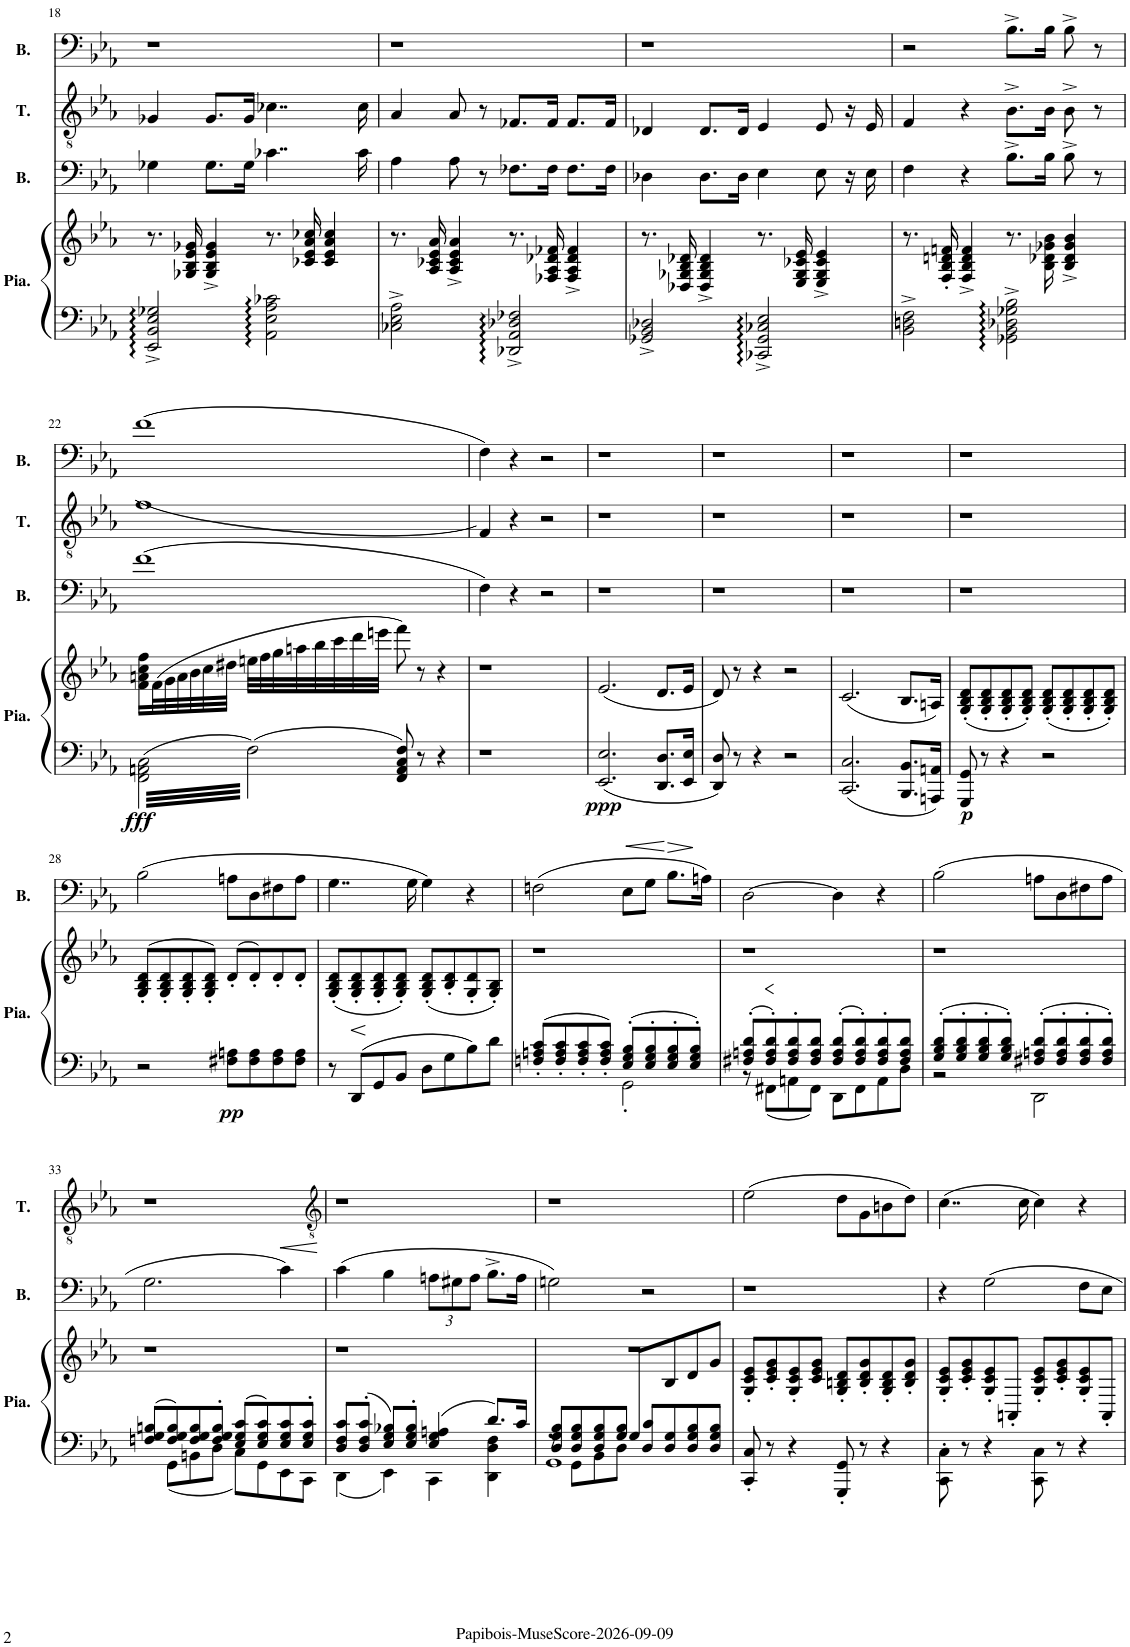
**kern	**kern	**dynam	**kern	**kern	**kern	**dynam	**kern
*part5	*part5	*part5	*part4	*part3	*part2	*part2	*part1
*staff6	*staff5	*staff5/6	*staff4	*staff3	*staff2	*staff2	*staff1
*I"Piano	*	*	*I"Basse	*I"Ténor	*I"Basse	*	*I"Ténor
*I'Pia.	*	*	*I'B.	*I'T.	*I'B.	*	*I'T.
!!LO:PB:g=z
*clefF4	*clefG2	*	*clefF4	*clefGv2	*clefF4	*	*clefGv2
*k[b-e-a-]	*k[b-e-a-]	*	*k[b-e-a-]	*k[b-e-a-]	*k[b-e-a-]	*	*k[b-e-a-]
*M4/4	*M4/4	*	*M4/4	*M4/4	*M4/4	*	*M4/4
*met(c)	*met(c)	*	*met(c)	*met(c)	*met(c)	*	*met(c)
=18	=18	=18	=18	=18	=18	=18	=18
2EE-/::^ 2BB-/::^ 2E-/::^ 2G-X/::^	8.r	.	4G-X\	4G-X/	1r	.	1r
.	16G-X/ 16B-/ 16e-/ 16g-X/	.	.	.	.	.	.
.	4G-/^ 4B-/^ 4e-/^ 4g-/^	.	8.G-\L	8.G-/L	.	.	.
.	.	.	16G-\Jk	16G-/Jk	.	.	.
2AA-\:: 2E-\:: 2A-\:: 2c-X\::	8.r	.	4..c-X\	4..c-X\	.	.	.
.	16c-X/ 16e-/ 16a-/ 16cc-X/	.	.	.	.	.	.
.	4c-/ 4e-/ 4a-/ 4cc-/	.	.	.	.	.	.
.	.	.	16c-\	16c-\	.	.	.
=19	=19	=19	=19	=19	=19	=19	=19
2C-X\^ 2E-\^ 2A-\^	8.r	.	4A-\	4A-/	1r	.	1r
.	16A-/ 16c-X/ 16e-/ 16a-/	.	.	.	.	.	.
.	4A-/^ 4c-/^ 4e-/^ 4a-/^	.	8A-\	8A-/	.	.	.
.	.	.	8r	8r	.	.	.
2DD-X/::^ 2AA-/::^ 2D-X/::^ 2F-X/::^	8.r	.	8.F-X\L	8.F-X/L	.	.	.
.	16F-X/ 16A-/ 16d-X/ 16f-X/	.	16F-\Jk	16F-/Jk	.	.	.
.	4F-/^ 4A-/^ 4d-/^ 4f-/^	.	8.F-\L	8.F-/L	.	.	.
.	.	.	16F-\Jk	16F-/Jk	.	.	.
=20	=20	=20	=20	=20	=20	=20	=20
2GG-X/^ 2BB-/^ 2D-X/^	8.r	.	4D-X\	4D-X/	1r	.	1r
.	16D-X/ 16G-X/ 16B-/ 16d-X/	.	.	.	.	.	.
.	4D-/^ 4G-/^ 4B-/^ 4d-/^	.	8.D-\L	8.D-/L	.	.	.
.	.	.	16D-\Jk	16D-/Jk	.	.	.
2CC-X/::^ 2GG-/::^ 2C-X/::^ 2E-/::^	8.r	.	4E-\	4E-/	.	.	.
.	16E-/ 16G-/ 16c-X/ 16e-/	.	.	.	.	.	.
.	4E-/^ 4G-/^ 4c-/^ 4e-/^	.	8E-\	8E-/	.	.	.
.	.	.	16r	16r	.	.	.
.	.	.	16E-\	16E-/	.	.	.
=21	=21	=21	=21	=21	=21	=21	=21
2BB-\^ 2Dn\^ 2F\^	8.r	.	4F\	4F/	2r	.	1r
.	16F/' 16B-/' 16dn/' 16fn/'	.	.	.	.	.	.
.	4F/^ 4B-/^ 4d/^ 4f/^	.	4r	4r	.	.	.
2GG-X\::^ 2BB-\::^ 2D-X\::^ 2G-X\::^ 2B-\::^	8.r	.	8.B-^\L	8.B-^\L	8.B-^\L	.	.
.	16B-\ 16d-X\ 16g-X\ 16b-\	.	16B-\Jk	16B-\Jk	16B-\Jk	.	.
.	4B-/^ 4d-/^ 4g-/^ 4b-/^	.	8B-^\	8B-^\	8B-^\	.	.
.	.	.	8r	8r	8r	.	.
!!LO:LB:g=z
=22	=22	=22	=22	=22	=22	=22	=22
!	!	!LO:DY:b=2	!	!	!	!	!
6.FF\ 6.AAn\ 6.C\	16f\ 16an\ 16cc\ 16ff\LL	fff	(>1f	(<1f	(>1f	.	1r
.	(32f\L	.	.	.	.	.	.
.	32g\	.	.	.	.	.	.
.	32a\	.	.	.	.	.	.
.	32b-\	.	.	.	.	.	.
.	32cc\	.	.	.	.	.	.
.	32dd#X\JJJ	.	.	.	.	.	.
6.F\	32een\LLL	.	.	.	.	.	.
.	32ff\	.	.	.	.	.	.
.	32gg\	.	.	.	.	.	.
.	32aan\	.	.	.	.	.	.
.	32bb-\	.	.	.	.	.	.
.	32ccc\	.	.	.	.	.	.
.	32ddd\	.	.	.	.	.	.
.	32eeen\JJJ	.	.	.	.	.	.
8FF/ 8AA/ 8C/ 8F/	8fff\)	.	.	.	.	.	.
8r	8r	.	.	.	.	.	.
4r	4r	.	.	.	.	.	.
=23	=23	=23	=23	=23	=23	=23	=23
1r	1r	.	4F\)	4F/)	4F\)	.	1r
.	.	.	4r	4r	4r	.	.
.	.	.	2r	2r	2r	.	.
=24	=24	=24	=24	=24	=24	=24	=24
!	!	!LO:DY:b=2	!	!	!	!	!
2.EE-/ 2.E-/	(<2.e-/	ppp	1r	1r	1r	.	1r
8.DD/ 8.D/L	8.d/L	.	.	.	.	.	.
16EE-/ 16E-/Jk	16e-/Jk	.	.	.	.	.	.
=25	=25	=25	=25	=25	=25	=25	=25
8DD/ 8D/	8d/)	.	1r	1r	1r	.	1r
8r	8r	.	.	.	.	.	.
4r	4r	.	.	.	.	.	.
2r	2r	.	.	.	.	.	.
=26	=26	=26	=26	=26	=26	=26	=26
2.CC/ 2.C/	(<2.c/	.	1r	1r	1r	.	1r
8.BBB-/ 8.BB-/L	8.B-/L	.	.	.	.	.	.
16AAAn/ 16AAn/Jk	16An/Jk)	.	.	.	.	.	.
=27	=27	=27	=27	=27	=27	=27	=27
!	!	!LO:DY:b=2	!	!	!	!	!
8GGG/ 8GG/	(<8G/' 8B-/' 8d/'L	p	1r	1r	1r	.	1r
8r	8G/' 8B-/' 8d/'	.	.	.	.	.	.
4r	8G/' 8B-/' 8d/'	.	.	.	.	.	.
.	8G/' 8B-/' 8d/'J)	.	.	.	.	.	.
2r	(<8G/' 8B-/' 8d/'L	.	.	.	.	.	.
.	8G/' 8B-/' 8d/'	.	.	.	.	.	.
.	8G/' 8B-/' 8d/'	.	.	.	.	.	.
.	8G/' 8B-/' 8d/'J)	.	.	.	.	.	.
!!LO:LB:g=z
=28	=28	=28	=28	=28	=28	=28	=28
2r	(>8G/' 8B-/' 8d/'L	.	1r	1r	(>2B-\	.	1r
.	8G/' 8B-/' 8d/'	.	.	.	.	.	.
.	8G/' 8B-/' 8d/'	.	.	.	.	.	.
.	8G/' 8B-/' 8d/'J)	.	.	.	.	.	.
!	!	!LO:DY:b=2	!	!	!	!	!
8F#X\ 8An\L	(>8d'/L	pp	.	.	8An\L	.	.
8F#\ 8A\	8d'/)	.	.	.	8D\	.	.
8F#\ 8A\	8d'/	.	.	.	8F#X\	.	.
8F#\ 8A\J	8d'/J	.	.	.	8A\J	.	.
=29	=29	=29	=29	=29	=29	=29	=29
8r	(<8G/' 8B-/' 8d/'L	.	1r	1r	4..G\	.	1r
8DD/L	8G/' 8B-/' 8d/'	.	.	.	.	.	.
8GG/	8G/' 8B-/' 8d/'	.	.	.	.	.	.
8BB-/J	8G/' 8B-/' 8d/'J)	.	.	.	.	.	.
.	.	.	.	.	16G\	.	.
8D\L	(<8G/' 8B-/' 8d/'L	.	.	.	4G\)	.	.
8G\	8B-/' 8d/'	.	.	.	.	.	.
8B-\	8G/' 8d/'	.	.	.	4r	.	.
8d\J	8G/' 8B-/'J)	.	.	.	.	.	.
=30	=30	=30	=30	=30	=30	=30	=30
*^	*	*	*	*	*	*	*
8Fn/' 8An/' 8c/'L	2ryy	1r	.	1r	1r	(>2Fn\	.	1r
8F/' 8A/' 8c/'	.	.	.	.	.	.	.	.
8F/' 8A/' 8c/'	.	.	.	.	.	.	.	.
8F/' 8A/' 8c/'J	.	.	.	.	.	.	.	.
!	!	!	!	!	!	!	!LO:HP:b	!
8E-/' 8G/' 8B-/'L	2GG'\	.	.	.	.	8E-\L	<	.
8E-/' 8G/' 8B-/'	.	.	.	.	.	8G\J	[	.
!	!	!	!	!	!	!	!LO:HP:b	!
8E-/' 8G/' 8B-/'	.	.	.	.	.	8.B-\L	>	.
8E-/' 8G/' 8B-/'J	.	.	.	.	.	.	.	.
.	.	.	.	.	.	16An\Jk)	]	.
=31	=31	=31	=31	=31	=31	=31	=31	=31
8F#X/' 8An/' 8d/'L	8r	1r	.	1r	1r	[2D\	.	1r
8F#/' 8A/' 8d/'	8FF#X\L	.	.	.	.	.	.	.
8F#/' 8A/' 8d/'	8AAn\	.	.	.	.	.	.	.
8F#/ 8A/ 8d/J	8FF#\J	.	.	.	.	.	.	.
8F#/' 8A/' 8d/'L	8DD\L	.	.	.	.	4D\]	.	.
8F#/' 8A/' 8d/'	8FF#\	.	.	.	.	.	.	.
8F#/' 8A/' 8d/'	8AA\	.	.	.	.	4r	.	.
8F#/ 8A/ 8d/J	8D\J	.	.	.	.	.	.	.
=32	=32	=32	=32	=32	=32	=32	=32	=32
8G/' 8B-/' 8d/'L	2r	1r	.	1r	1r	(>2B-\	.	1r
8G/' 8B-/' 8d/'	.	.	.	.	.	.	.	.
8G/' 8B-/' 8d/'	.	.	.	.	.	.	.	.
8G/' 8B-/' 8d/'J	.	.	.	.	.	.	.	.
8F#X/' 8An/' 8d/'L	2DD\	.	.	.	.	8An\L	.	.
8F#/' 8A/' 8d/'	.	.	.	.	.	8D\	.	.
8F#/' 8A/' 8d/'	.	.	.	.	.	8F#X\	.	.
8F#/' 8A/' 8d/'J	.	.	.	.	.	8A\J	.	.
!!LO:LB:g=z
=33	=33	=33	=33	=33	=33	=33	=33	=33
8Fn/ 8G/ 8Bn/L	8ryy	1r	.	1r	1r	2.G\	.	1r
8F/ 8G/ 8B/	8GG\L	.	.	.	.	.	.	.
8F/ 8G/ 8B/	8BBn\	.	.	.	.	.	.	.
8F/' 8G/' 8B/'J	8D\J	.	.	.	.	.	.	.
8E-/ 8G/ 8c/L	8C\L	.	.	.	.	.	.	.
8E-/ 8G/ 8c/	8GG\	.	.	.	.	.	.	.
!	!	!	!	!	!	!	!LO:HP:b	!
8E-/ 8G/ 8c/	8EE-\	.	.	.	.	4c\)	<	.
8E-/' 8G/' 8c/'J	8CC\J	.	.	.	.	.	.	.
*v	*v	*	*	*	*	*	*	*
.	.	.	.	.	.	[	.
=34	=34	=34	=34	=34	=34	=34	=34
*	*	*	*	*	*	*	*clefGv2
*^	*	*	*	*	*	*	*
8D/ 8F/ 8c/L	4DD\	1r	.	1r	1r	(>4c\	.	1r
8D/' 8F/' 8c/'J	.	.	.	.	.	.	.	.
8E-/ 8G/ 8B-X/L	4EE-\	.	.	.	.	4B-\	.	.
8E-/' 8G/' 8B-/'J	.	.	.	.	.	.	.	.
*	*	*	*	*	*	*Xbrackettup	*	*
4E-/ 4G/ 4An/	4CC\	.	.	.	.	12An\L	.	.
.	.	.	.	.	.	12G#X\	.	.
.	.	.	.	.	.	12A\J	.	.
8.d/L	4DD\ 4D\ 4F\	.	.	.	.	8.B-^\L	.	.
16c/Jk	.	.	.	.	.	16A\Jk	.	.
=35	=35	=35	=35	=35	=35	=35	=35	=35
*	*^	*^	*	*	*	*	*	*
8D/ 8G/ 8B-/L	8r	1GG	1r	8ryy	.	1r	1r	2Gn\)	.	1r
*	*	*	*v	*v	*	*	*	*	*	*
8D/ 8G/ 8B-/	8GG\L	.	.	.	.	.	.	.	.
8D/ 8G/ 8B-/	8BB-\	.	.	.	.	.	.	.	.
8G/ 8B-/J	8D\J	.	.	.	.	.	.	.	.
8D/ 8B-/L	8G/L	.	.	.	.	.	2r	.	.
*	*	*	*^	*	*	*	*	*	*
8D/ 8G/	4.ryy	.	.	8B-/	.	.	.	.	.	.
8D/ 8G/ 8B-/	.	.	.	8d/	.	.	.	.	.	.
8D/ 8G/ 8B-/J	.	.	.	8g/J	.	.	.	.	.	.
*v	*v	*v	*	*	*	*	*	*	*	*
*	*v	*v	*	*	*	*	*	*
=36	=36	=36	=36	=36	=36	=36	=36
8CC/' 8C/'	8G/' 8c/' 8e-/'L	.	1r	1r	1r	.	(>2e-\
8r	8c/' 8e-/' 8g/'	.	.	.	.	.	.
4r	8G/' 8c/' 8e-/'	.	.	.	.	.	.
.	8c/ 8e-/ 8g/J	.	.	.	.	.	.
8GGG/' 8GG/'	8G/' 8Bn/' 8d/'L	.	.	.	.	.	8d\L
8r	8B/' 8d/' 8g/'	.	.	.	.	.	8G\
4r	8G/' 8B/' 8d/'	.	.	.	.	.	8Bn\
.	8B/' 8d/' 8g/'J	.	.	.	.	.	8d\J)
=37	=37	=37	=37	=37	=37	=37	=37
8CC\' 8C\'	8G/' 8c/' 8e-/'L	.	1r	1r	4r	.	(>4..c\
8r	8c/' 8e-/' 8g/'	.	.	.	.	.	.
4r	8G/' 8c/' 8e-/'	.	.	.	2G\	.	.
.	8AAn'/J	.	.	.	.	.	.
.	.	.	.	.	.	.	16c\
8CC\ 8C\	8G/' 8c/' 8e-/'L	.	.	.	.	.	4c\)
8r	8c/' 8e-/' 8g/'	.	.	.	.	.	.
4r	8G/' 8c/' 8e-/'	.	.	.	8F\L	.	4r
.	8AA'/J	.	.	.	8E-\J	.	.
=	=	=	=	=	=	=	=
*-	*-	*-	*-	*-	*-	*-	*-
